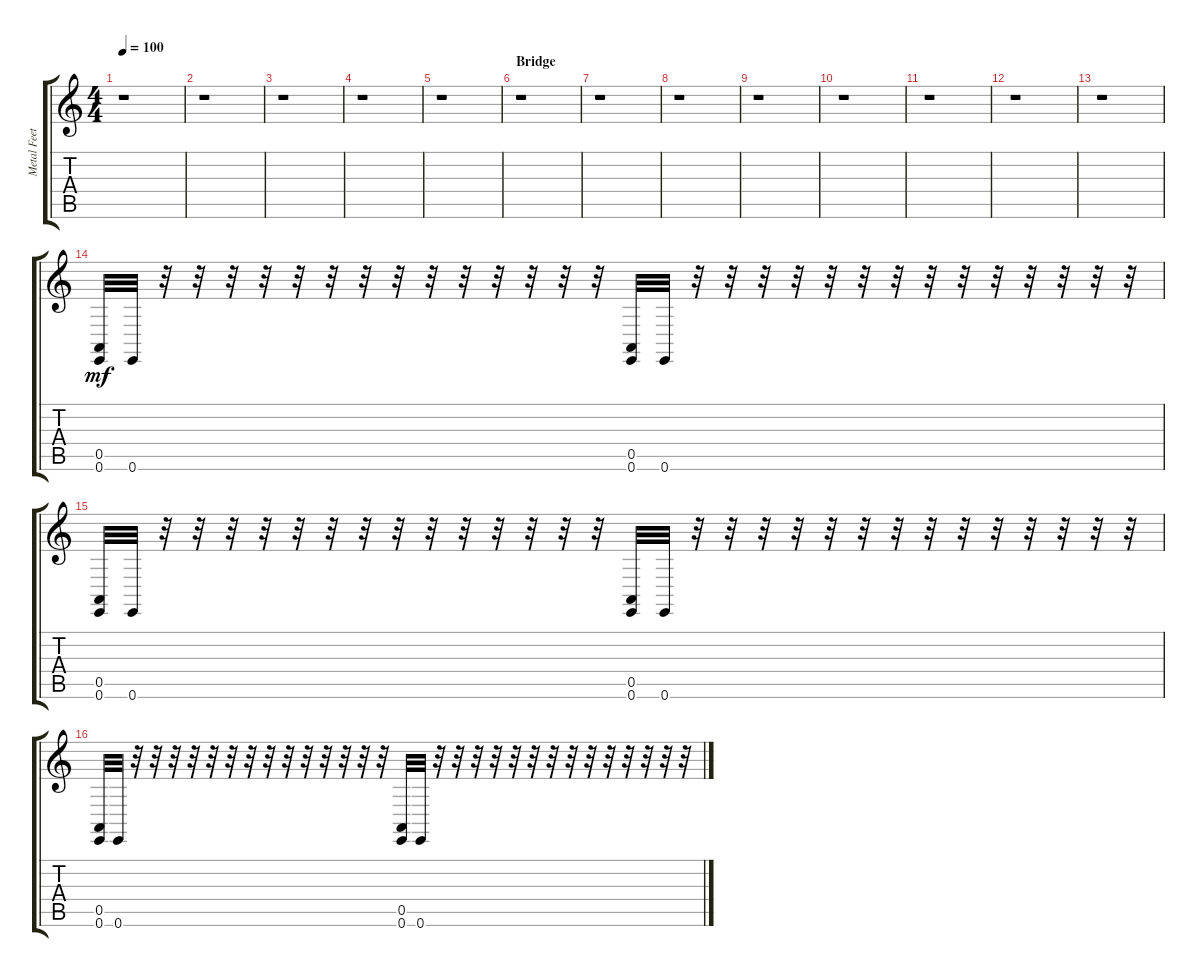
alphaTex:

\track ("Metal Feet 3" "Metal Feet") {instrument woodblock}
\staff {score tabs}
\tuning (E4 B3 G3 D3 A2 E2) {hide}
\ts (4 4)
\tempo 100
\clef g2
\ks c
r.1{dy mf} |
r.1 |
r.1 |
r.1 |
r.1 |
\section ("" "Bridge")
r.1 |
r.1 |
r.1 |
r.1 |
r.1 |
r.1 |
r.1 |
r.1 |
(0.5 0.6).32 0.6.32 r.32 r.32 r.32 r.32 r.32 r.32 r.32 r.32 r.32 r.32 r.32 r.32 r.32 r.32 (0.5 0.6).32 0.6.32 r.32 r.32 r.32 r.32 r.32 r.32 r.32 r.32 r.32 r.32 r.32 r.32 r.32 r.32 |
(0.5 0.6).32 0.6.32 r.32 r.32 r.32 r.32 r.32 r.32 r.32 r.32 r.32 r.32 r.32 r.32 r.32 r.32 (0.5 0.6).32 0.6.32 r.32 r.32 r.32 r.32 r.32 r.32 r.32 r.32 r.32 r.32 r.32 r.32 r.32 r.32 |
(0.5 0.6).32 0.6.32 r.32 r.32 r.32 r.32 r.32 r.32 r.32 r.32 r.32 r.32 r.32 r.32 r.32 r.32 (0.5 0.6).32 0.6.32 r.32 r.32 r.32 r.32 r.32 r.32 r.32 r.32 r.32 r.32 r.32 r.32 r.32 r.32
